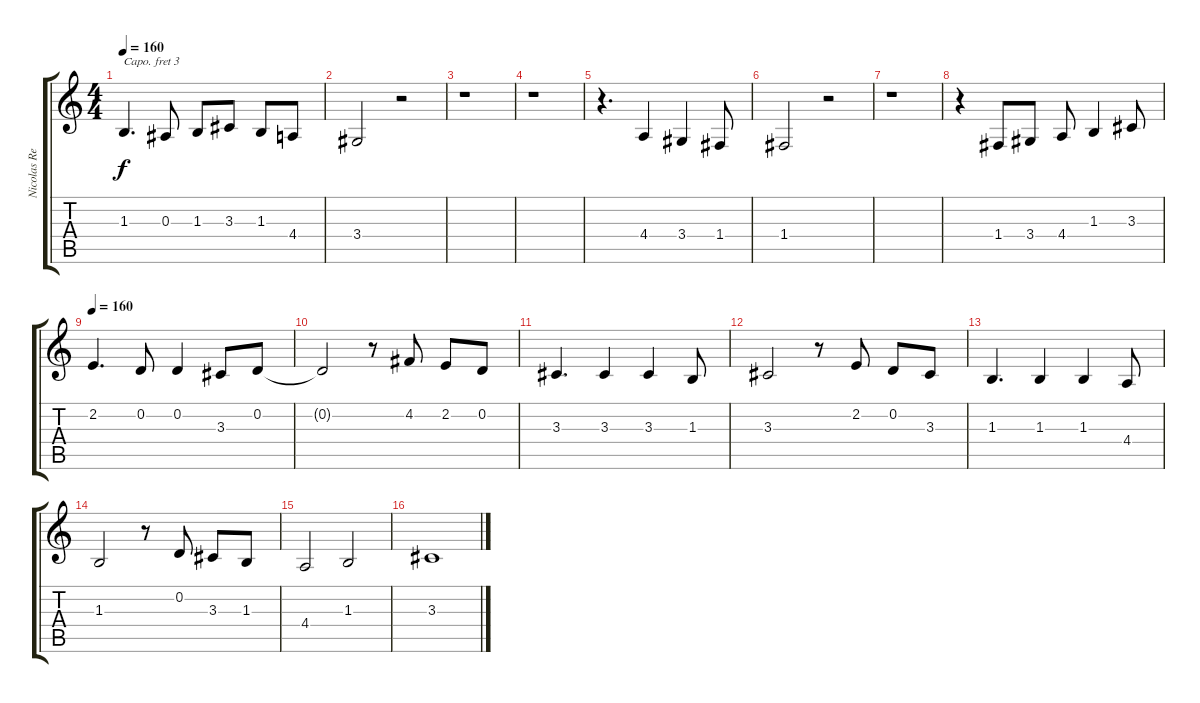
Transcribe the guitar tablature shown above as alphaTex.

\track ("Nicolas Reyes" "Nicolas Re") {instrument flute}
\staff {score tabs}
\capo 3
\tuning (E4 B3 G3 D3 A2 E2) {hide}
\ts (4 4)
\tempo 160
\clef g2
\ks c
1.3.4{d dy f} 0.3.8 1.3.8 3.3.8 1.3.8 4.4.8 |
3.4.2 r.2 |
r.1 |
r.1 |
r.4{d} 4.4.4 3.4.4 1.4.8 |
1.4.2 r.2 |
r.1 |
r.4 1.4.8 3.4.8 4.4.8 1.3.4 3.3.8 |
\tempo 160
2.2.4{d} 0.2.8 0.2.4 3.3.8 0.2.8 |
0.2{t}.2 r.8 4.2.8 2.2.8 0.2.8 |
3.3.4{d} 3.3.4 3.3.4 1.3.8 |
3.3.2 r.8 2.2.8 0.2.8 3.3.8 |
1.3.4{d} 1.3.4 1.3.4 4.4.8 |
1.3.2 r.8 0.2.8 3.3.8 1.3.8 |
4.4.2 1.3.2 |
3.3.1
